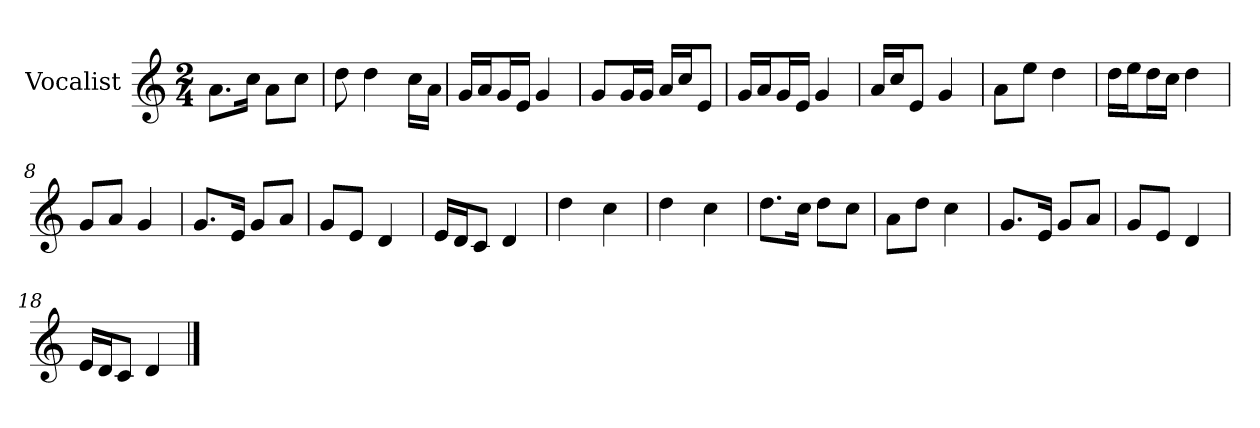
**kern
*part1
*staff1
*I"Vocalist
*k[]
*C:
*M2/4
=
8.aL
16ccJk
8aL
8ccJ
=1
8dd
4dd
16ccLL
16aJJ
=2
16gLL
16aJ
16gL
16eJJ
4g
=3
8gL
16gL
16gJJ
16aLL
16ccJ
8eJ
=4
16gLL
16aJ
16gL
16eJJ
4g
=5
16aLL
16ccJ
8eJ
4g
=6
8aL
8eeJ
4dd
=7
16ddLL
16eeJ
16ddL
16ccJJ
4dd
=8
8gL
8aJ
4g
=9
8.gL
16eJk
8gL
8aJ
=10
8gL
8eJ
4d
=11
16eLL
16dJ
8cJ
4d
=12
4dd
4cc
=13
4dd
4cc
=14
8.ddL
16ccJk
8ddL
8ccJ
=15
8aL
8ddJ
4cc
=16
8.gL
16eJk
8gL
8aJ
=17
8gL
8eJ
4d
=18
16eLL
16dJ
8cJ
4d
==
*-
